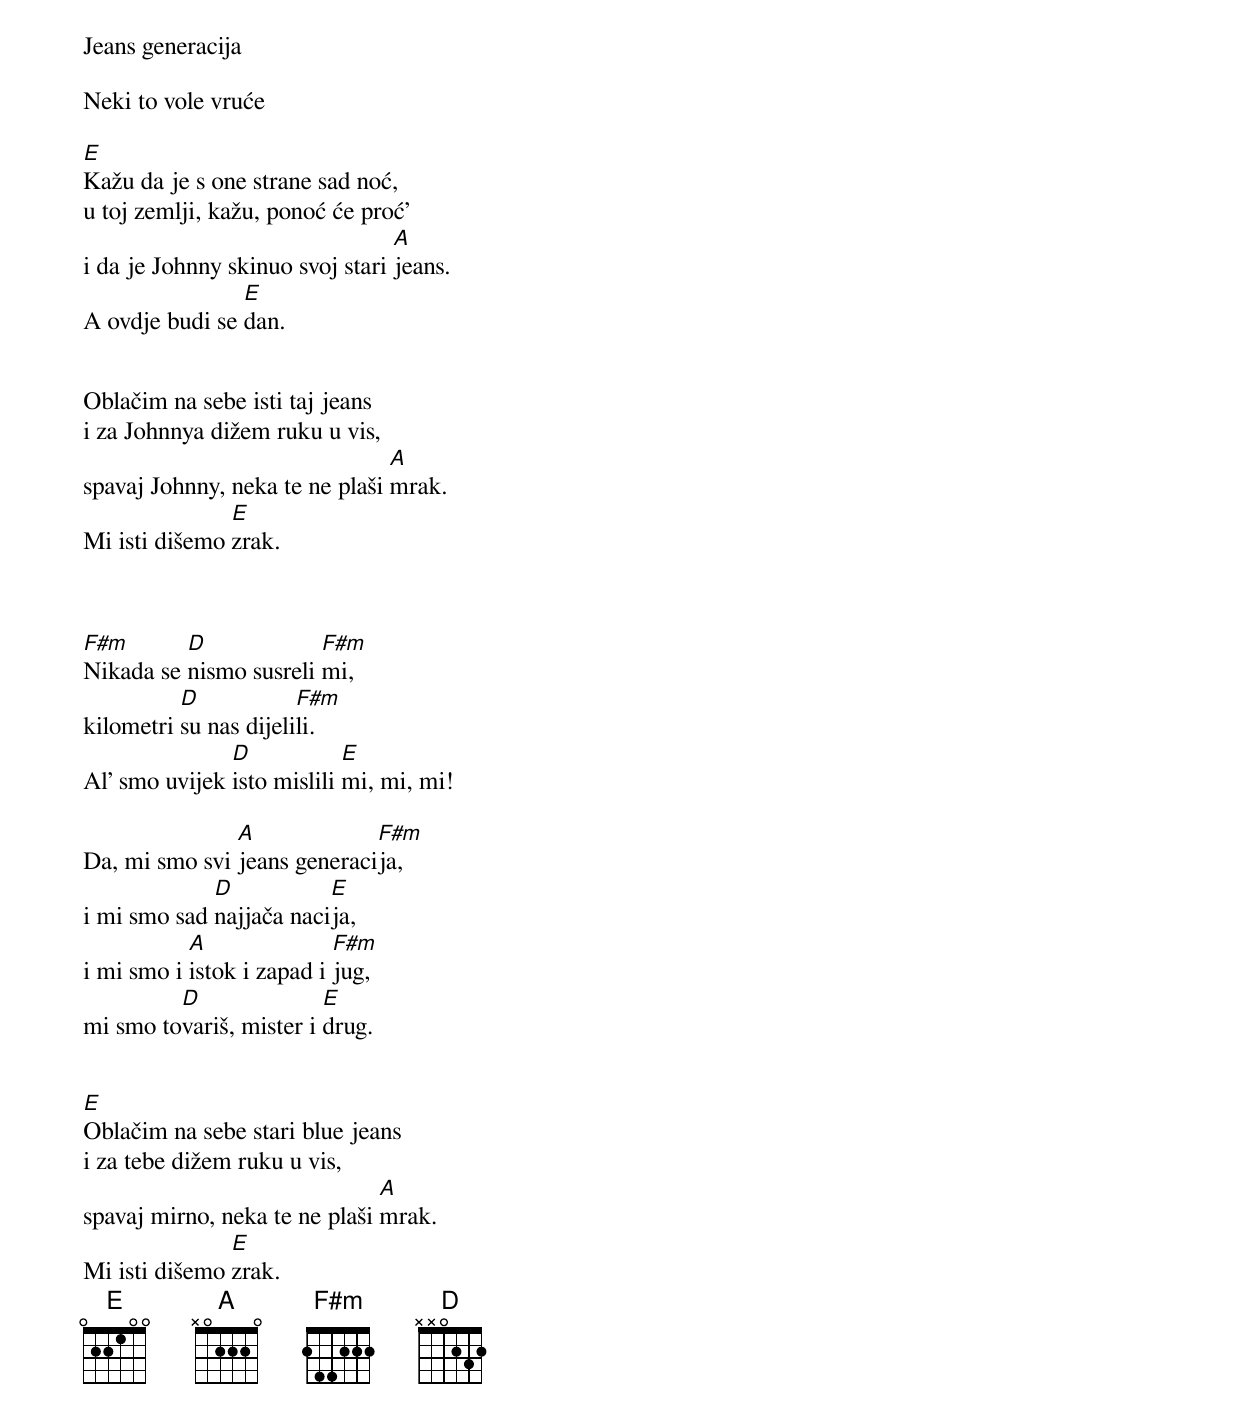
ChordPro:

Jeans generacija

Neki to vole vruće

[E]Kažu da je s one strane sad noć,
u toj zemlji, kažu, ponoć će proć'
i da je Johnny skinuo svoj stari [A]jeans.
A ovdje budi se [E]dan.


Oblačim na sebe isti taj jeans
i za Johnnya dižem ruku u vis,
spavaj Johnny, neka te ne plaši [A]mrak.
Mi isti dišemo [E]zrak.



[F#m]Nikada se [D]nismo susreli [F#m]mi,
kilometri [D]su nas dijeli[F#m]li.
Al' smo uvijek [D]isto mislili [E]mi, mi, mi!

Da, mi smo svi [A]jeans generaci[F#m]ja,
i mi smo sad [D]najjača naci[E]ja,
i mi smo i [A]istok i zapad i [F#m]jug,
mi smo to[D]variš, mister i [E]drug.


[E]Oblačim na sebe stari blue jeans
i za tebe dižem ruku u vis,
spavaj mirno, neka te ne plaši [A]mrak.
Mi isti dišemo [E]zrak.
